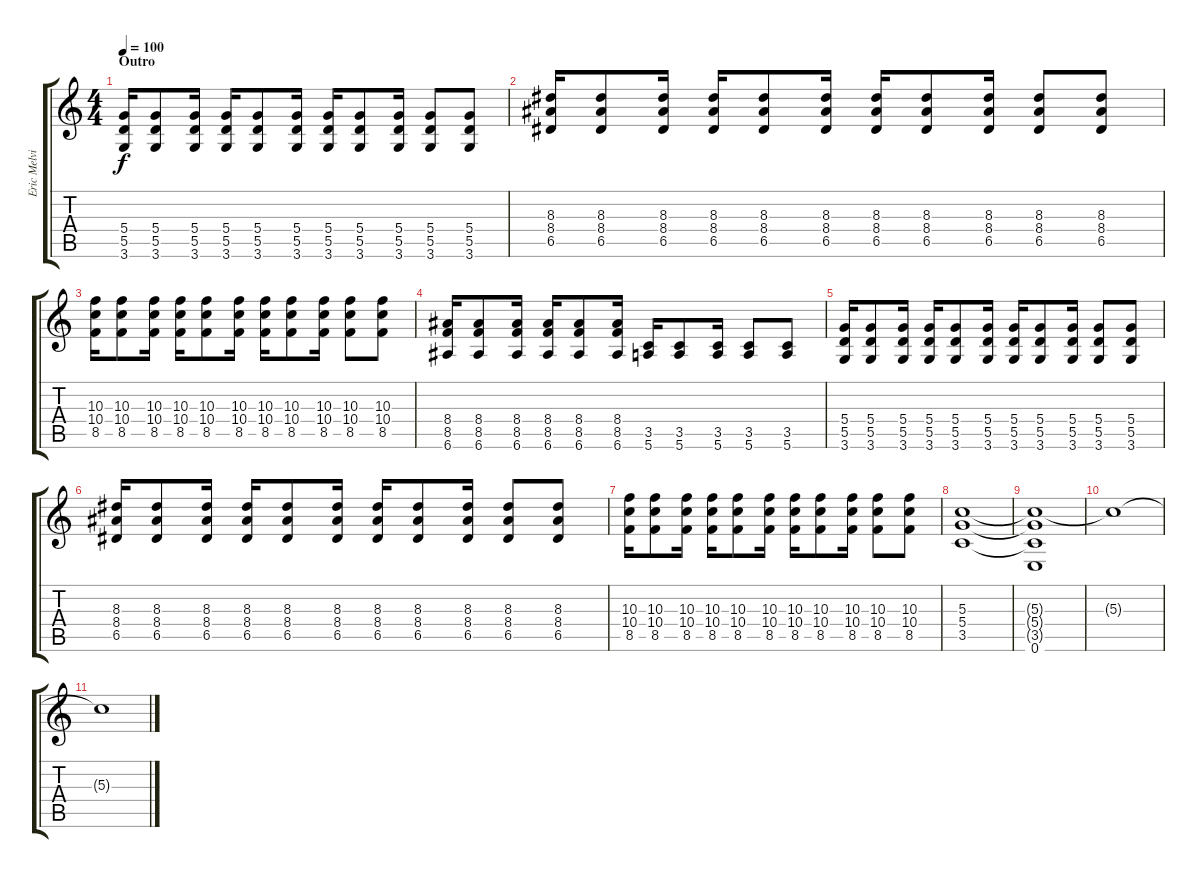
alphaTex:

\track ("Eric Melvin" "Eric Melvi") {instrument overdrivenguitar}
\staff {score tabs}
\tuning (E4 B3 G3 D3 A2 E2) {hide}
\ts (4 4)
\section ("" "Outro")
\tempo 100
\clef g2
\ks c
(5.4 5.5 3.6).16{dy f instrument overdrivenguitar} (5.4 5.5 3.6).8 (5.4 5.5 3.6).16 (5.4 5.5 3.6).16 (5.4 5.5 3.6).8 (5.4 5.5 3.6).16 (5.4 5.5 3.6).16 (5.4 5.5 3.6).8 (5.4 5.5 3.6).16 (5.4 5.5 3.6).8 (5.4 5.5 3.6).8 |
(8.3 8.4 6.5).16 (8.3 8.4 6.5).8 (8.3 8.4 6.5).16 (8.3 8.4 6.5).16 (8.3 8.4 6.5).8 (8.3 8.4 6.5).16 (8.3 8.4 6.5).16 (8.3 8.4 6.5).8 (8.3 8.4 6.5).16 (8.3 8.4 6.5).8 (8.3 8.4 6.5).8 |
(10.3 10.4 8.5).16 (10.3 10.4 8.5).8 (10.3 10.4 8.5).16 (10.3 10.4 8.5).16 (10.3 10.4 8.5).8 (10.3 10.4 8.5).16 (10.3 10.4 8.5).16 (10.3 10.4 8.5).8 (10.3 10.4 8.5).16 (10.3 10.4 8.5).8 (10.3 10.4 8.5).8 |
(8.4 8.5 6.6).16 (8.4 8.5 6.6).8 (8.4 8.5 6.6).16 (8.4 8.5 6.6).16 (8.4 8.5 6.6).8 (8.4 8.5 6.6).16 (3.5 5.6).16 (3.5 5.6).8 (3.5 5.6).16 (3.5 5.6).8 (3.5 5.6).8 |
(5.4 5.5 3.6).16{instrument overdrivenguitar} (5.4 5.5 3.6).8 (5.4 5.5 3.6).16 (5.4 5.5 3.6).16 (5.4 5.5 3.6).8 (5.4 5.5 3.6).16 (5.4 5.5 3.6).16 (5.4 5.5 3.6).8 (5.4 5.5 3.6).16 (5.4 5.5 3.6).8 (5.4 5.5 3.6).8 |
(8.3 8.4 6.5).16 (8.3 8.4 6.5).8 (8.3 8.4 6.5).16 (8.3 8.4 6.5).16 (8.3 8.4 6.5).8 (8.3 8.4 6.5).16 (8.3 8.4 6.5).16 (8.3 8.4 6.5).8 (8.3 8.4 6.5).16 (8.3 8.4 6.5).8 (8.3 8.4 6.5).8 |
(10.3 10.4 8.5).16 (10.3 10.4 8.5).8 (10.3 10.4 8.5).16 (10.3 10.4 8.5).16 (10.3 10.4 8.5).8 (10.3 10.4 8.5).16 (10.3 10.4 8.5).16 (10.3 10.4 8.5).8 (10.3 10.4 8.5).16 (10.3 10.4 8.5).8 (10.3 10.4 8.5).8 |
(5.3 5.4 3.5).1 |
(5.3{t} 5.4{t} 3.5{t} 0.6).1 |
5.3{t}.1 |
5.3{t}.1
